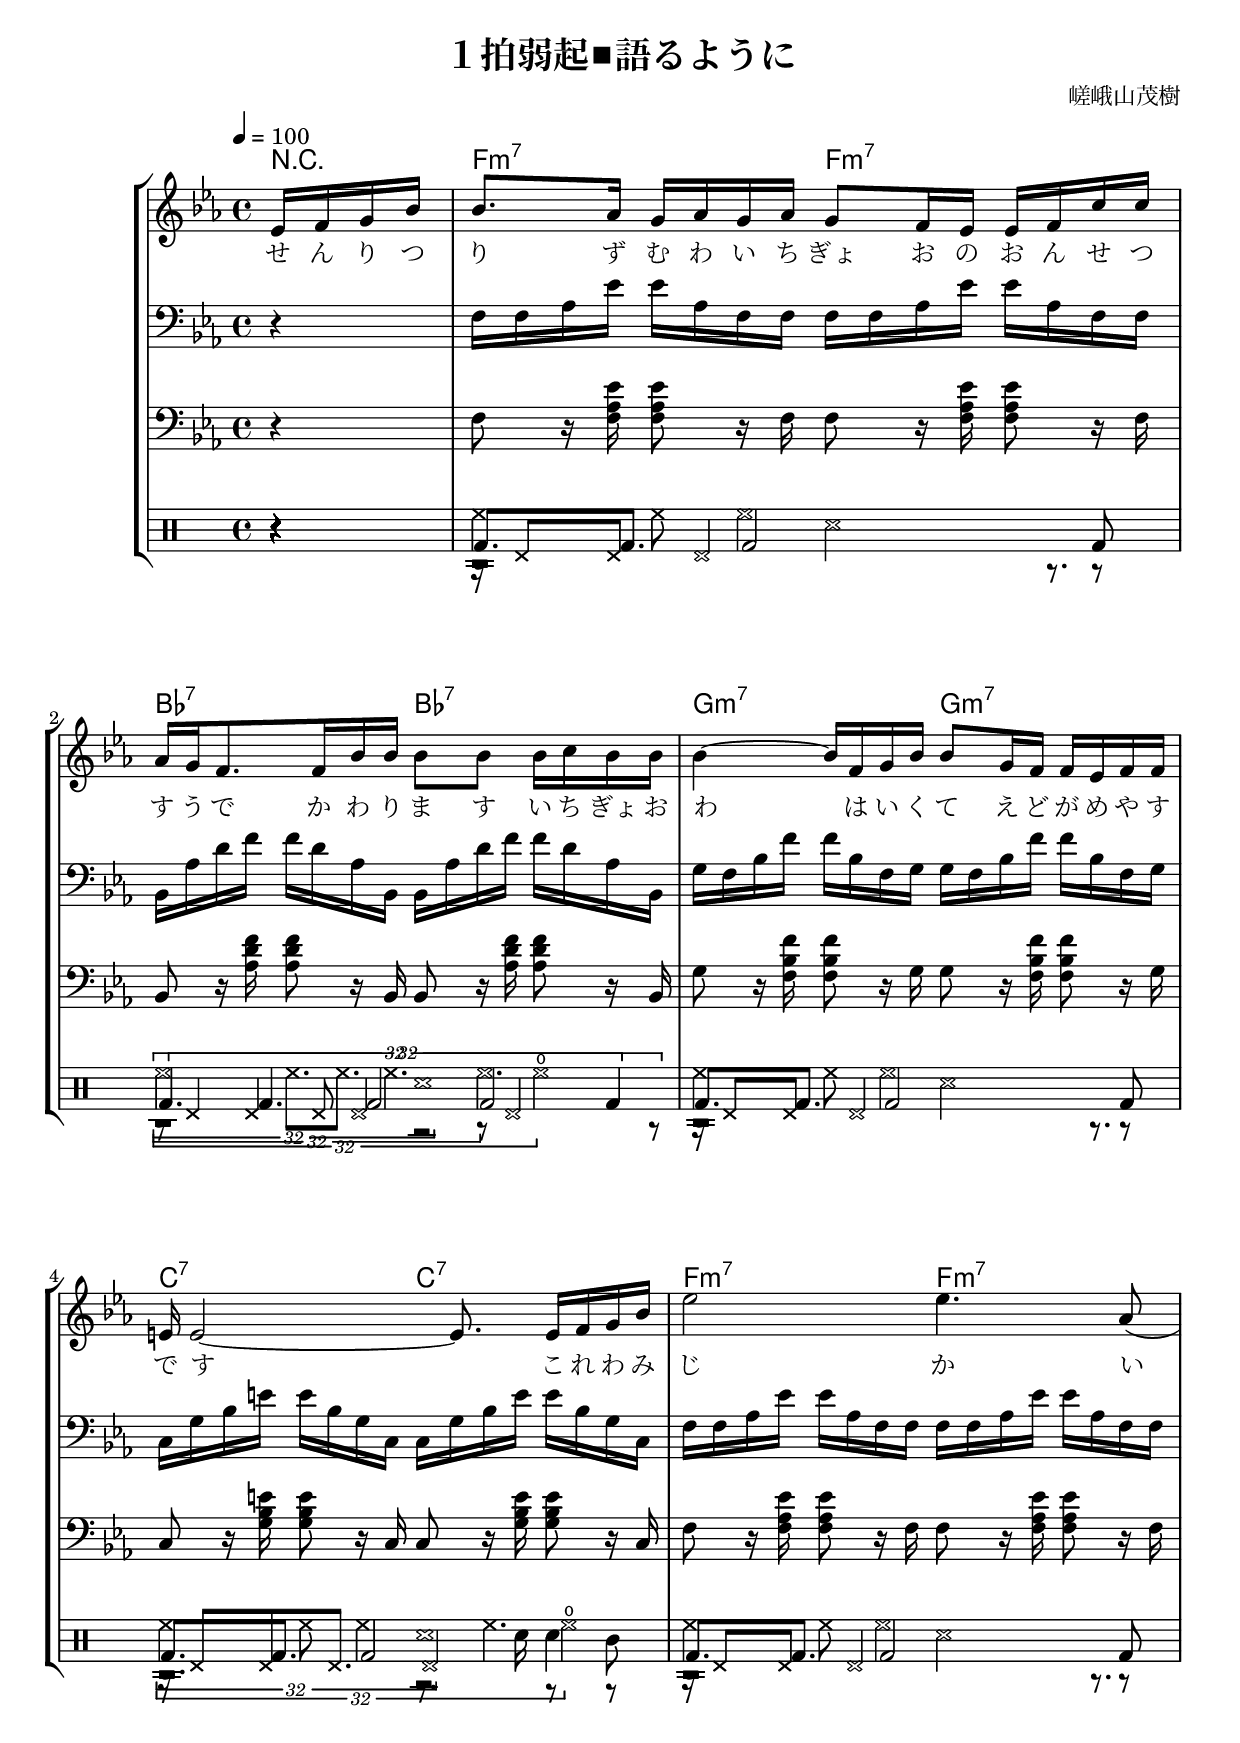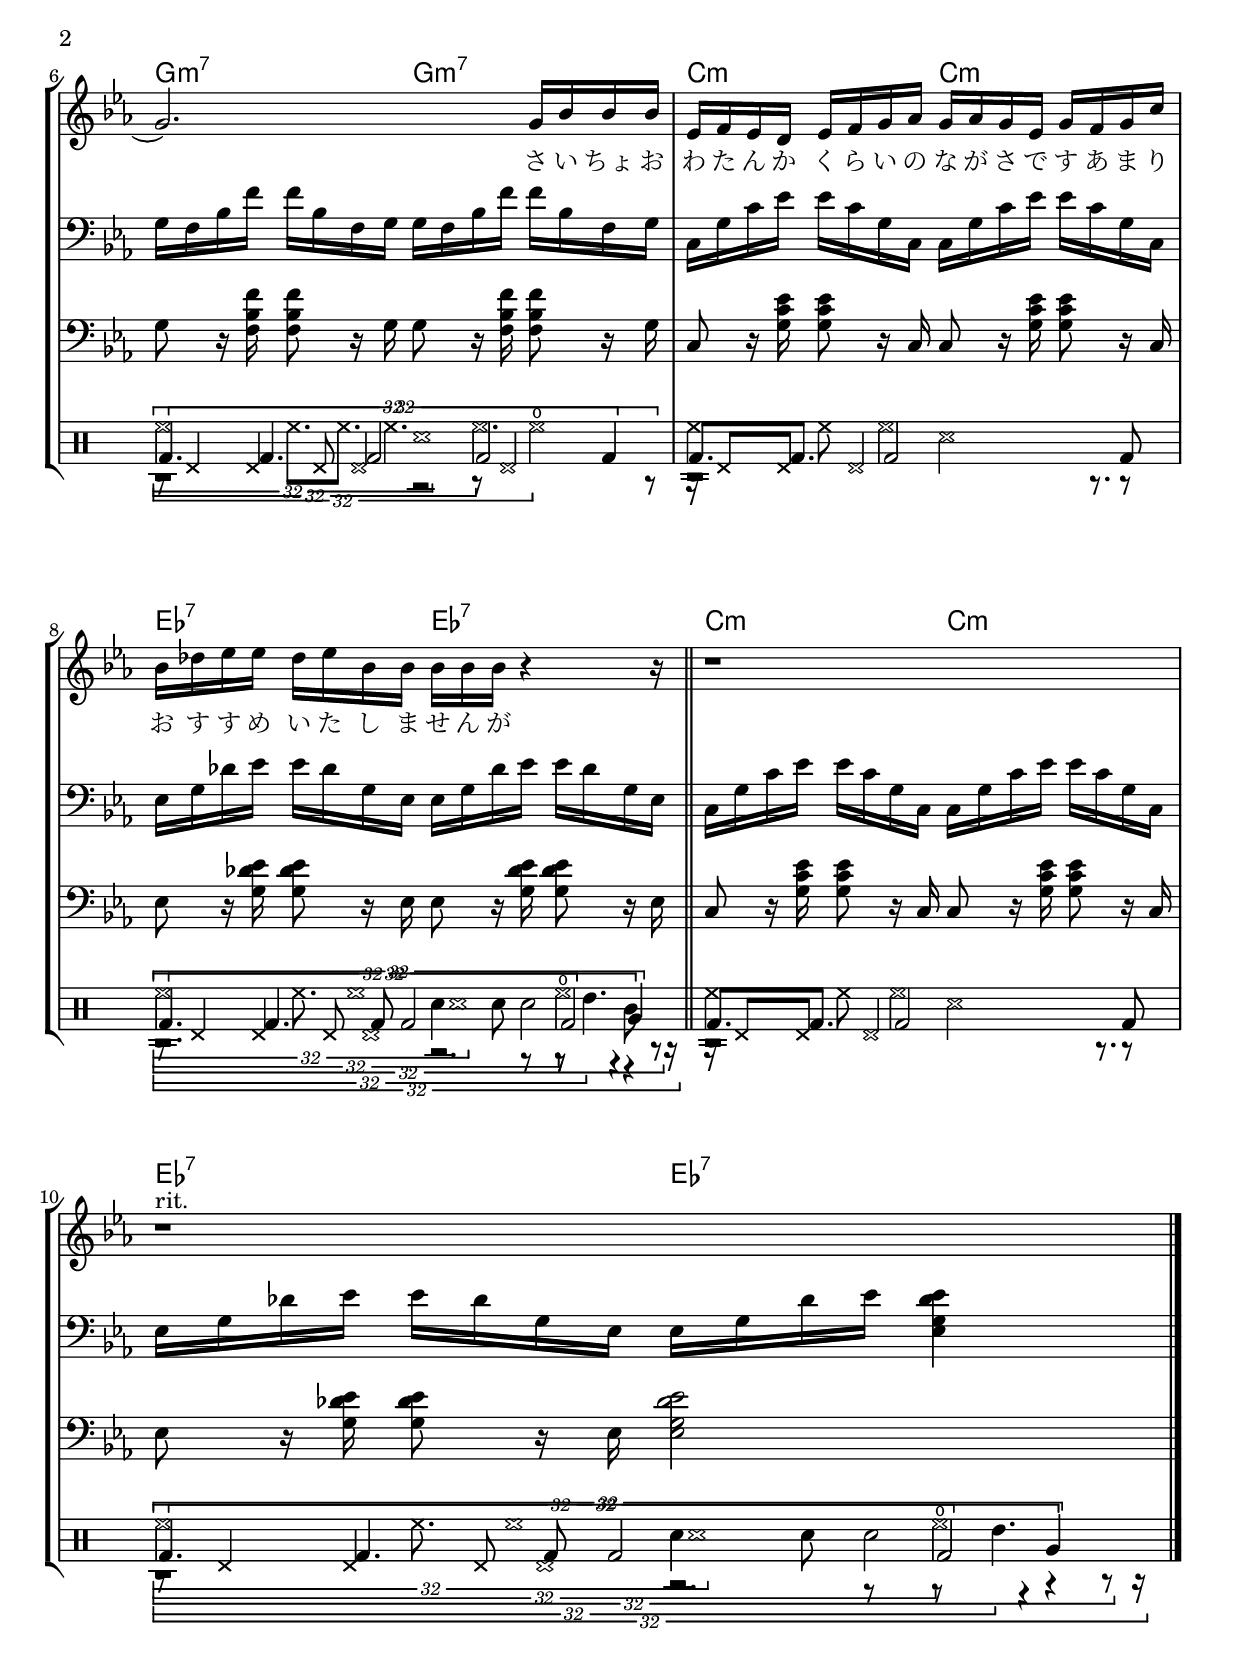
\version "2.12.1"

\header {
	title = \markup {１拍弱起■語るように}
	composer = \markup \center-column {嵯峨山茂樹}
}

harmony = \chordmode {
		r4f2:min7 f:min7 bes:7 bes:7 g:min7 g:min7 c:7 c:7 f:min7 f:min7 g:min7 g:min7 c:m c:m es:7 es:7 

	c:m c:m es:7 es:7 
}

melody = {
	\set Staff.midiInstrument = #"fss0.42"
	\partial 8*2
		\key es \major
	\tempo 4 = 100
es'16  f'16  g'16  bes'16 
	bes'8.  as'16  g'16  as'16  g'16  as'16  g'8  f'16  es'16  es'16  f'16  c''16  c''16 
	as'16  g'16  f'8.  f'16  bes'16  bes'16  bes'8  bes'8  bes'16  c''16  bes'16  bes'16 
	bes'4~bes'16  f'16  g'16  bes'16  bes'8  g'16  f'16  f'16  es'16  f'16  f'16 
	e'16  e'2~e'8.  e'16  f'16  g'16  bes'16 
	es''2  es''4.  as'8 
	(g'2.)  g'16  bes'16  bes'16  bes'16 
	es'16  f'16  es'16  d'16  es'16  f'16  g'16  as'16  g'16  as'16  g'16  es'16  g'16  f'16  g'16  c''16 
	bes'16  des''16  es''16  es''16  des''16  es''16  bes'16  bes'16  bes'16  bes'16  bes'16  	r4~r16 	r1 | r1^"rit." \bar "|."
}

words = \lyricmode {
	せ  ん  り  つ  り  ず  む  わ  い  ち  ぎょ  お  の  お  ん  せ  つ  す  う  で  か  わ  り  ま  す  い  ち  ぎょ  お  わ  は  い  く  て  え  ど  が  め  や  す  で  す  こ  れ  わ  み  じ  か  い  さ  い  ちょ  お  わ  た  ん  か  く  ら  い  の  な  が  さ  で  す  あ  ま  り  お  す  す  め  い  た  し  ま  せ  ん  が  
	
}

tempochange = {
	\tempo 4 = 100
	r1 | r1 | r1 | r1 | r1 | r1 | r1 | r1 \bar "||"
	\tempo 4 = 100
	r1 | \tempo 4 = 75 r2 \tempo 4 = 66 r2 \bar "|."
}

mainacc = {
	\clef bass
	\set Staff.midiInstrument = #"FX 1 (rain)"
	\key es \major
	\tempo 4 = 100
	\partial 8*2
	r4	f16 f as es' es' as f f
	f16 f as es' es' as f f
	bes,16 as d' f' f' d' as bes,
	bes,16 as d' f' f' d' as bes,
	g16 f bes f' f' bes f g
	g16 f bes f' f' bes f g
	c16 g bes e' e' bes g c
	c16 g bes e' e' bes g c
	f16 f as es' es' as f f
	f16 f as es' es' as f f
	g16 f bes f' f' bes f g
	g16 f bes f' f' bes f g
	c16 g c' es' es' c' g c
	c16 g c' es' es' c' g c
	es16 g des' es' es' des' g es
	es16 g des' es' es' des' g es
	\bar "||"

	\set Staff.midiInstrument = #"FX 1 (rain)"
	c16 g c' es' es' c' g c
	c16 g c' es' es' c' g c
	es16 g des' es' es' des' g es
	es16 g des' es' <es g des' es'>4
	\bar "|."
}

subacc = {
	\clef bass
	\set Staff.midiInstrument = #"String Ensemble 1"
	\key es \major
	\tempo 4 = 100
	\partial 8*2
	r4	f8 r16 <f as es'>16 <f as es'>8 r16 f16
	f8 r16 <f as es'>16 <f as es'>8 r16 f16
	bes,8 r16 <as d' f'>16 <as d' f'>8 r16 bes,16
	bes,8 r16 <as d' f'>16 <as d' f'>8 r16 bes,16
	g8 r16 <f bes f'>16 <f bes f'>8 r16 g16
	g8 r16 <f bes f'>16 <f bes f'>8 r16 g16
	c8 r16 <g bes e'>16 <g bes e'>8 r16 c16
	c8 r16 <g bes e'>16 <g bes e'>8 r16 c16
	f8 r16 <f as es'>16 <f as es'>8 r16 f16
	f8 r16 <f as es'>16 <f as es'>8 r16 f16
	g8 r16 <f bes f'>16 <f bes f'>8 r16 g16
	g8 r16 <f bes f'>16 <f bes f'>8 r16 g16
	c8 r16 <g c' es'>16 <g c' es'>8 r16 c16
	c8 r16 <g c' es'>16 <g c' es'>8 r16 c16
	es8 r16 <g des' es'>16 <g des' es'>8 r16 es16
	es8 r16 <g des' es'>16 <g des' es'>8 r16 es16
	\bar "||"

	\set Staff.midiInstrument = #"String Ensemble 1"
	c8 r16 <g c' es'>16 <g c' es'>8 r16 c16
	c8 r16 <g c' es'>16 <g c' es'>8 r16 c16
	es8 r16 <g des' es'>16 <g des' es'>8 r16 es16
	<es g des' es'>2
	\bar "|."
}

percA = {
	\drummode {
	\partial 8*2
	r4	hh4 hh8 hh2 r8  |\times 16/32{ hh2 hh8. hh8. hh4. hh2. } |hh4 hh8 hh2 r8  |hh4 hh8 hh4 hh4.  |hh4 hh8 hh2 r8  |\times 16/32{ hh2 hh8. hh8. hh4. hh2. } |hh4 hh8 hh2 r8  |\times 16/32{ hh2 hh8. hh1 r4 r16 } \bar "||"
	hh4 hh8 hh2 r8  |\times 16/32{ hh2 hh8. hh1 r4 r16 } \bar "|."
	}
}

percB = {
	\drummode {
	\partial 8*2
	r4	r16 hhp8 hhp8 hhp2 r8.  |\times 16/32{ r8 hhp4 hhp4 hhp8 hhp2 r8 hhp2 r8 } |r16 hhp8 hhp8 hhp2 r8.  |r16 hhp8 hhp8 hhp8. hhp2  |r16 hhp8 hhp8 hhp2 r8.  |\times 16/32{ r8 hhp4 hhp4 hhp8 hhp2 r8 hhp2 r8 } |r16 hhp8 hhp8 hhp2 r8.  |\times 16/32{ r8 hhp4 hhp4 hhp8 hhp1 r4 } \bar "||"
	r16 hhp8 hhp8 hhp2 r8.  |\times 16/32{ r8 hhp4 hhp4 hhp8 hhp1 r4 } \bar "|."
	}
}

percC = {
	\drummode {
	\partial 8*2
	r4	r1  |\times 16/32{ r1 r2 hho2 } |r1  |\times 16/32{ r1 r2 hho2 } |r1  |\times 16/32{ r1 r2 hho2 } |r1  |\times 16/32{ r1 r2 hho2 } \bar "||"
	r1  |\times 16/32{ r1 r2 hho2 } \bar "|."
	}
}

percD = {
	\drummode {
	\partial 8*2
	r4	bd8. bd8. bd2 bd8  |\times 16/32{ bd4. bd4. bd2 bd2 bd4 } |bd8. bd8. bd2 bd8  |bd8. bd8. bd2 r8  |bd8. bd8. bd2 bd8  |\times 16/32{ bd4. bd4. bd2 bd2 bd4 } |bd8. bd8. bd2 bd8  |\times 16/32{ bd4. bd4. bd8 bd2 r8 bd2 } \bar "||"
	bd8. bd8. bd2 bd8  |\times 16/32{ bd4. bd4. bd8 bd2 r8 bd2 } \bar "|."
	}
}

percE = {
	\drummode {
	\partial 8*2
	r4	r2 ss2  |\times 16/32{ r1 ss1 } |r2 ss2  |\times 16/32{ r1 ss1 } |r2 ss2  |\times 16/32{ r1 ss1 } |r2 ss2  |\times 16/32{ r1 ss1 } \bar "||"
	r2 ss2  |\times 16/32{ r1 ss1 } \bar "|."
	}
}

percF = {
	\drummode {
	\partial 8*2
	r4	r1 |r1 |r1 |r2 r8. sn16 sn4  |r1 |r1 |r1 |\times 16/32{ r1 sn4 sn8 sn2 r8 } \bar "||"
	r1 |\times 16/32{ r1 sn4 sn8 sn2 r8 } \bar "|."
	}
}

percG = {
	\drummode {
	\partial 8*2
	r4	r1 |r1 |r1 |r2. r8 tomml8  |r1 |r1 |r1 |r2. r8 tomml8  \bar "||"
	r1 |r1 \bar "|."
	}
}

percH = {
	\drummode {
	\partial 8*2
	r4	r1 |r1 |r1 |r1 |r1 |r1 |r1 |\times 16/32{ r1 r2 r8 tommh4. } \bar "||"
	r1 |\times 16/32{ r1 r2 r8 tommh4. } \bar "|."
	}
}

percI = {
	\drummode {
	\partial 8*2
	r4	r1 |r1 |r1 |r1 |r1 |r1 |r1 |\times 16/32{ r1 r2. tomfh4 } \bar "||"
	r1 |\times 16/32{ r1 r2. tomfh4 } \bar "|."
	}
}

\score {
	<<
		\new StaffGroup <<
			\new ChordNames {\harmony}
			\new Voice = "melody" {\melody}
			\new Lyrics \lyricsto "melody" \words
			\new Staff = "mainacc" {\mainacc}
			\new Staff = "subacc" {\subacc}
			\new DrumStaff <<
				\new DrumVoice {\percA}
				\new DrumVoice {\percB}
				\new DrumVoice {\percC}
				\new DrumVoice {\percD}
				\new DrumVoice {\percE}
				\new DrumVoice {\percF}
				\new DrumVoice {\percG}
				\new DrumVoice {\percH}
				\new DrumVoice {\percI}
			>>
		>>
	>>
	\layout { }
}
